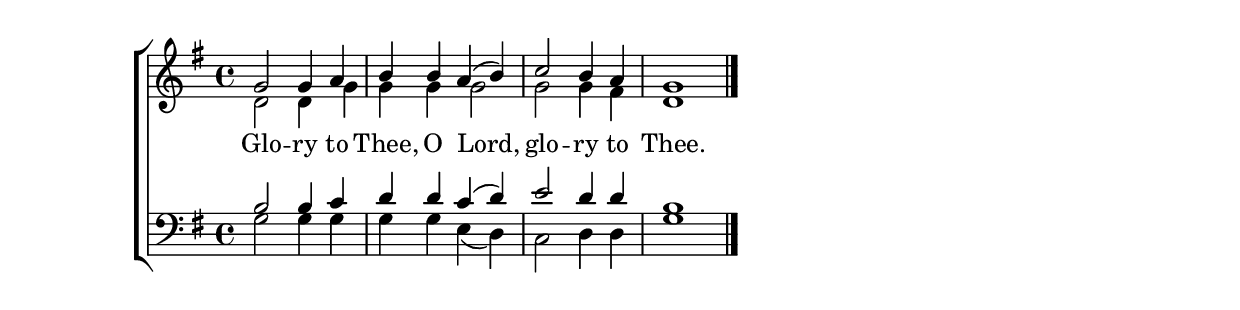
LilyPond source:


\score
{
	\context ChoirStaff
	<<
		\context Staff = women
		<<
			\key g \major
			\time 4/4
			\clef treble
			\context Voice = "sopranos"
			{
				\voiceOne
				\relative g'
				{
					g2 g4 a b b a( b) c2 b4 a g1  \bar "|."
				}
			}
			\context Voice = "altos"
			{
				\voiceTwo
				\relative f'
				{
					d2 d4 g g g g2 g g4 fis d1
				}
			}
		>>
		\new Lyrics \lyricsto "sopranos"
		{
			Glo -- ry to Thee, O Lord, glo -- ry to Thee.
		}
		\context Staff = men
		<<
			\key g \major
			\time 4/4
			\clef bass
			\context Voice = "tenors"
			{
				\voiceOne
				\relative c'
				{
					b2 b4 c d d c( d) e2 d4 d b1
				}
			}
			\context Voice = "bass"
			{
				\voiceTwo
				\relative f
				{
					g2 g4 g g g e( d) c2 d4 d g1
				}
			}
		>>
	>>
}

